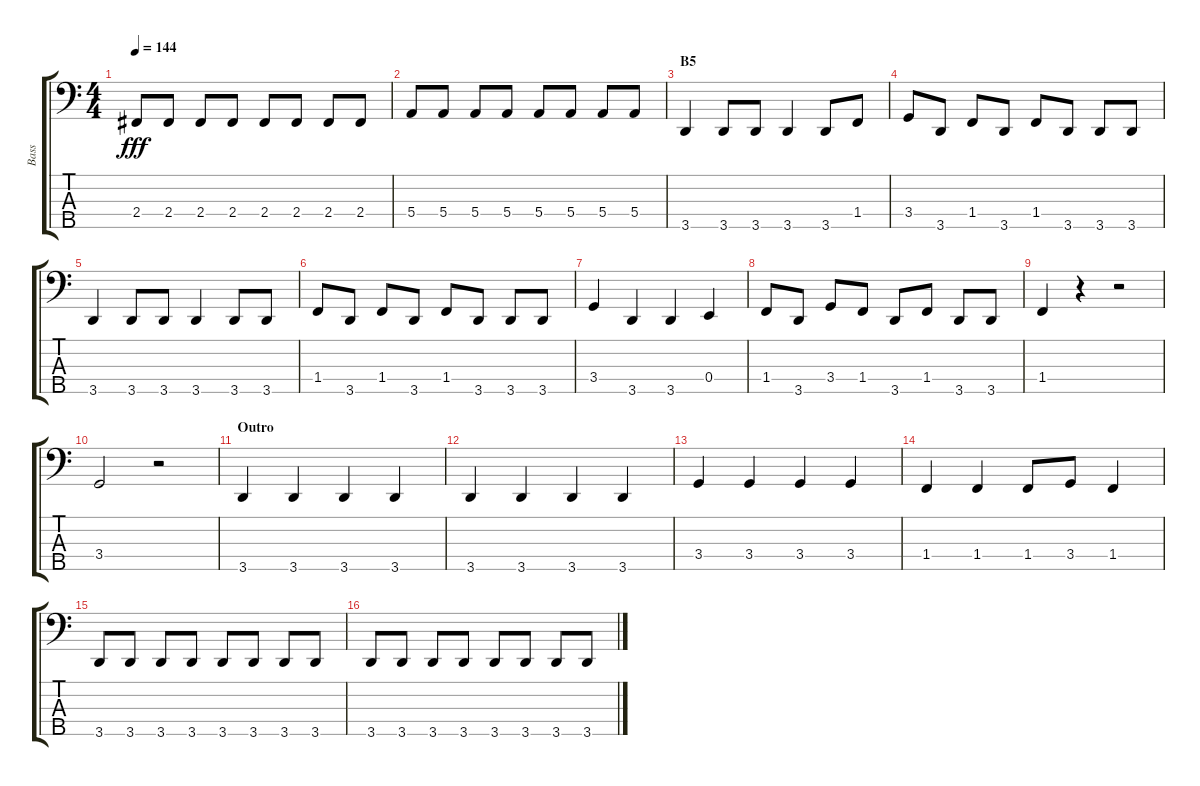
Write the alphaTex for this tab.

\track ("Bass" "Bass") {instrument electricbassfinger}
\staff {score tabs}
\tuning (G2 D2 A1 E1 B0) {hide}
\ts (4 4)
\tempo 144
\clef f4
\ks c
2.4.8{dy fff} 2.4.8 2.4.8 2.4.8 2.4.8 2.4.8 2.4.8 2.4.8 |
5.4.8 5.4.8 5.4.8 5.4.8 5.4.8 5.4.8 5.4.8 5.4.8 |
\section ("" "B5")
3.5.4 3.5.8 3.5.8 3.5.4 3.5.8 1.4.8 |
3.4.8 3.5.8 1.4.8 3.5.8 1.4.8 3.5.8 3.5.8 3.5.8 |
3.5.4 3.5.8 3.5.8 3.5.4 3.5.8 3.5.8 |
1.4.8 3.5.8 1.4.8 3.5.8 1.4.8 3.5.8 3.5.8 3.5.8 |
3.4.4 3.5.4 3.5.4 0.4.4 |
1.4.8 3.5.8 3.4.8 1.4.8 3.5.8 1.4.8 3.5.8 3.5.8 |
1.4.4 r.4 r.2 |
3.4.2 r.2 |
\section ("" "Outro")
3.5.4 3.5.4 3.5.4 3.5.4 |
3.5.4 3.5.4 3.5.4 3.5.4 |
3.4.4 3.4.4 3.4.4 3.4.4 |
1.4.4 1.4.4 1.4.8 3.4.8 1.4.4 |
3.5.8 3.5.8 3.5.8 3.5.8 3.5.8 3.5.8 3.5.8 3.5.8 |
3.5.8 3.5.8 3.5.8 3.5.8 3.5.8 3.5.8 3.5.8 3.5.8
